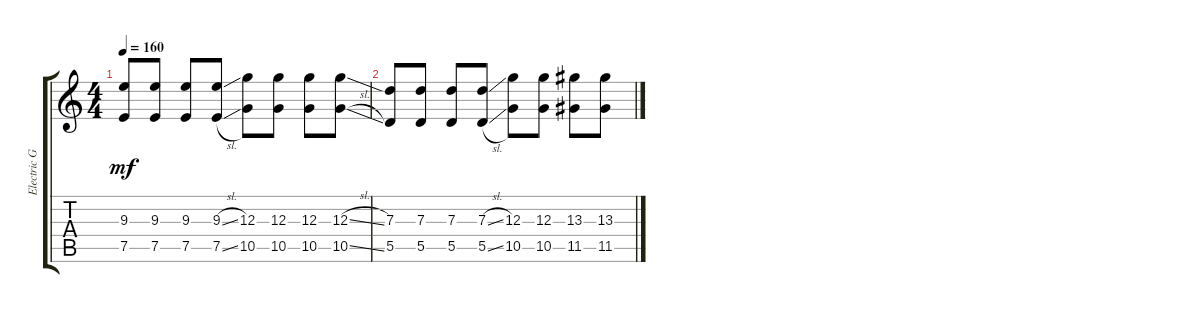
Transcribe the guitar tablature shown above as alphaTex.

\track ("Electric Guitar" "Electric G") {instrument distortionguitar}
\staff {score tabs}
\tuning (E4 B3 G3 D3 A2 E2) {hide}
\ts (4 4)
\tempo 160
\clef g2
\ks c
(9.3 7.5).8{dy mf} (9.3 7.5).8 (9.3 7.5).8 (9.3{sl} 7.5{sl}).8 (12.3 10.5).8 (12.3 10.5).8 (12.3 10.5).8 (12.3{sl} 10.5{sl}).8 |
(7.3 5.5).8 (7.3 5.5).8 (7.3 5.5).8 (7.3{sl} 5.5{sl}).8 (12.3 10.5).8 (12.3 10.5).8 (13.3 11.5).8 (13.3 11.5).8
